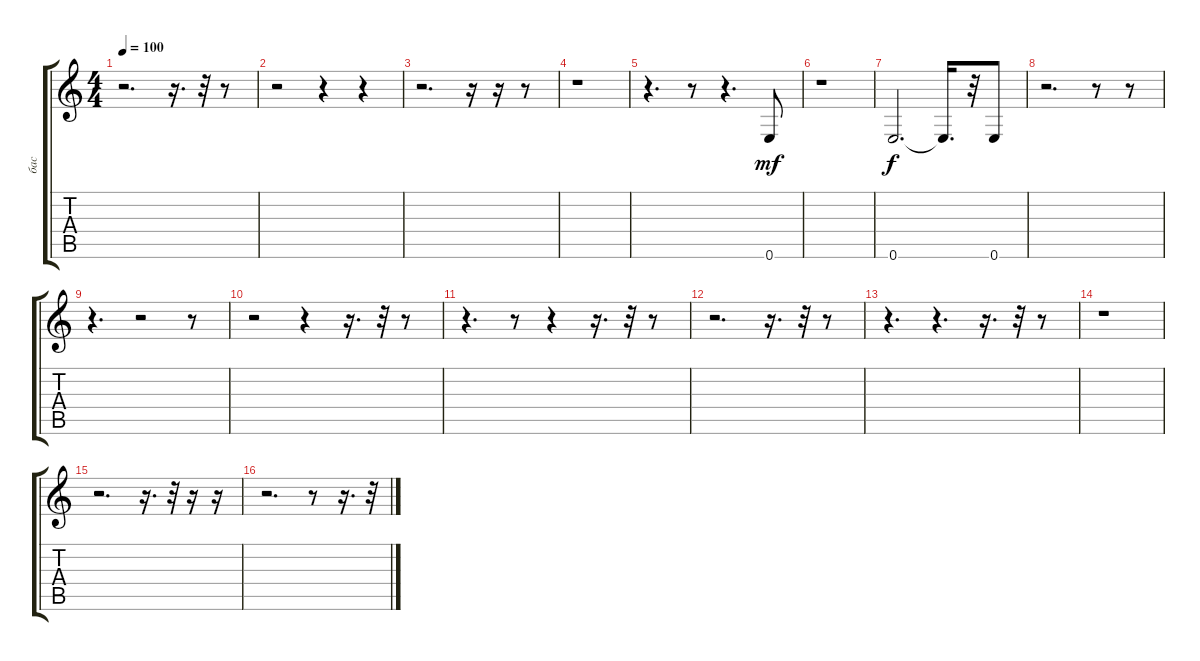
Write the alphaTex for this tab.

\track ("бас" "бас") {instrument fretlessbass}
\staff {score tabs}
\tuning (E4 B3 G3 D3 A2 E2) {hide}
\ts (4 4)
\tempo 100
\clef g2
\ks c
r.2{d dy mp} r.16{d} r.32 r.8 |
r.2 r.4 r.4 |
r.2{d} r.16 r.16 r.8 |
r.1 |
r.4{d} r.8 r.4{d} 0.6.8{dy mf} |
r.1 |
0.6.2{d dy f} 0.6{t}.16{d} r.32 0.6.8 |
r.2{d} r.8 r.8 |
r.4{d} r.2 r.8 |
r.2 r.4 r.16{d} r.32 r.8 |
r.4{d} r.8 r.4 r.16{d} r.32 r.8 |
r.2{d} r.16{d} r.32 r.8 |
r.4{d} r.4{d} r.16{d} r.32 r.8 |
r.1 |
r.2{d} r.16{d} r.32 r.16 r.16 |
r.2{d} r.8 r.16{d} r.32
